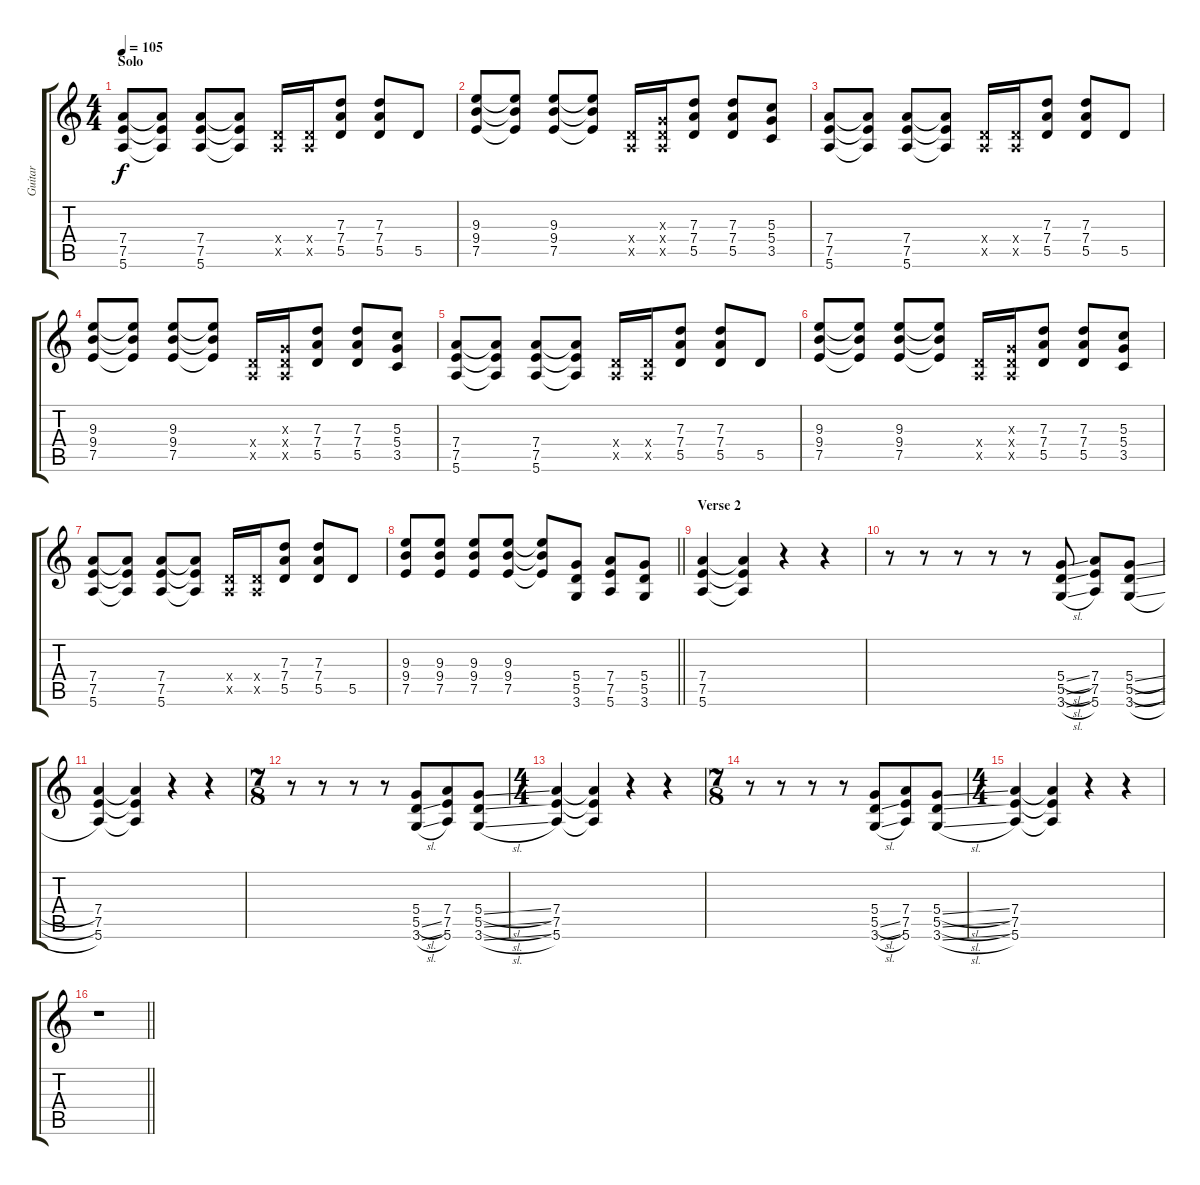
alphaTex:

\track ("Guitar" "Guitar") {instrument overdrivenguitar}
\staff {score tabs}
\tuning (E4 B3 G3 D3 A2 E2) {hide}
\ts (4 4)
\section ("" "Solo")
\tempo 105
\clef g2
\ks c
(7.4 7.5 5.6).8{dy f} (7.4{t} 7.5{t} 5.6{t}).8 (7.4 7.5 5.6).8 (7.4{t} 7.5{t} 5.6{t}).8 (0.4{x} 0.5{x}).16 (0.4{x} 0.5{x}).16 (7.3 7.4 5.5).8 (7.3 7.4 5.5).8 5.5.8 |
(9.3 9.4 7.5).8 (9.3{t} 9.4{t} 7.5{t}).8 (9.3 9.4 7.5).8 (9.3{t} 9.4{t} 7.5{t}).8 (0.4{x} 0.5{x}).16 (0.3{x} 0.4{x} 0.5{x}).16 (7.3 7.4 5.5).8 (7.3 7.4 5.5).8 (5.3 5.4 3.5).8 |
(7.4 7.5 5.6).8 (7.4{t} 7.5{t} 5.6{t}).8 (7.4 7.5 5.6).8 (7.4{t} 7.5{t} 5.6{t}).8 (0.4{x} 0.5{x}).16 (0.4{x} 0.5{x}).16 (7.3 7.4 5.5).8 (7.3 7.4 5.5).8 5.5.8 |
(9.3 9.4 7.5).8 (9.3{t} 9.4{t} 7.5{t}).8 (9.3 9.4 7.5).8 (9.3{t} 9.4{t} 7.5{t}).8 (0.4{x} 0.5{x}).16 (0.3{x} 0.4{x} 0.5{x}).16 (7.3 7.4 5.5).8 (7.3 7.4 5.5).8 (5.3 5.4 3.5).8 |
(7.4 7.5 5.6).8 (7.4{t} 7.5{t} 5.6{t}).8 (7.4 7.5 5.6).8 (7.4{t} 7.5{t} 5.6{t}).8 (0.4{x} 0.5{x}).16 (0.4{x} 0.5{x}).16 (7.3 7.4 5.5).8 (7.3 7.4 5.5).8 5.5.8 |
(9.3 9.4 7.5).8 (9.3{t} 9.4{t} 7.5{t}).8 (9.3 9.4 7.5).8 (9.3{t} 9.4{t} 7.5{t}).8 (0.4{x} 0.5{x}).16 (0.3{x} 0.4{x} 0.5{x}).16 (7.3 7.4 5.5).8 (7.3 7.4 5.5).8 (5.3 5.4 3.5).8 |
(7.4 7.5 5.6).8 (7.4{t} 7.5{t} 5.6{t}).8 (7.4 7.5 5.6).8 (7.4{t} 7.5{t} 5.6{t}).8 (0.4{x} 0.5{x}).16 (0.4{x} 0.5{x}).16 (7.3 7.4 5.5).8 (7.3 7.4 5.5).8 5.5.8 |
\barLineRight lightlight
(9.3 9.4 7.5).8 (9.3 9.4 7.5).8 (9.3 9.4 7.5).8 (9.3 9.4 7.5).8 (9.3{t} 9.4{t} 7.5{t}).8 (5.4 5.5 3.6).8 (7.4 7.5 5.6).8 (5.4 5.5 3.6).8 |
\section ("" "Verse 2")
(7.4 7.5 5.6).4 (7.4{t} 7.5{t} 5.6{t}).4 r.4 r.4 |
r.8 r.8 r.8 r.8 r.8 (5.4{sl} 5.5{sl} 3.6{sl}).8 (7.4 7.5 5.6).8 (5.4{sl} 5.5{sl} 3.6{sl}).8 |
(7.4 7.5 5.6).4 (7.4{t} 7.5{t} 5.6{t}).4 r.4 r.4 |
\ts (7 8)
r.8 r.8 r.8 r.8 (5.4 5.5{sl} 3.6{sl}).8 (7.4 7.5 5.6).8 (5.4{sl} 5.5{sl} 3.6{sl}).8 |
\ts (4 4)
(7.4 7.5 5.6).4 (7.4{t} 7.5{t} 5.6{t}).4 r.4 r.4 |
\ts (7 8)
r.8 r.8 r.8 r.8 (5.4 5.5{sl} 3.6{sl}).8 (7.4 7.5 5.6).8 (5.4{sl} 5.5{sl} 3.6{sl}).8 |
\ts (4 4)
(7.4 7.5 5.6).4 (7.4{t} 7.5{t} 5.6{t}).4 r.4 r.4 |
\barLineRight lightlight
r.1
